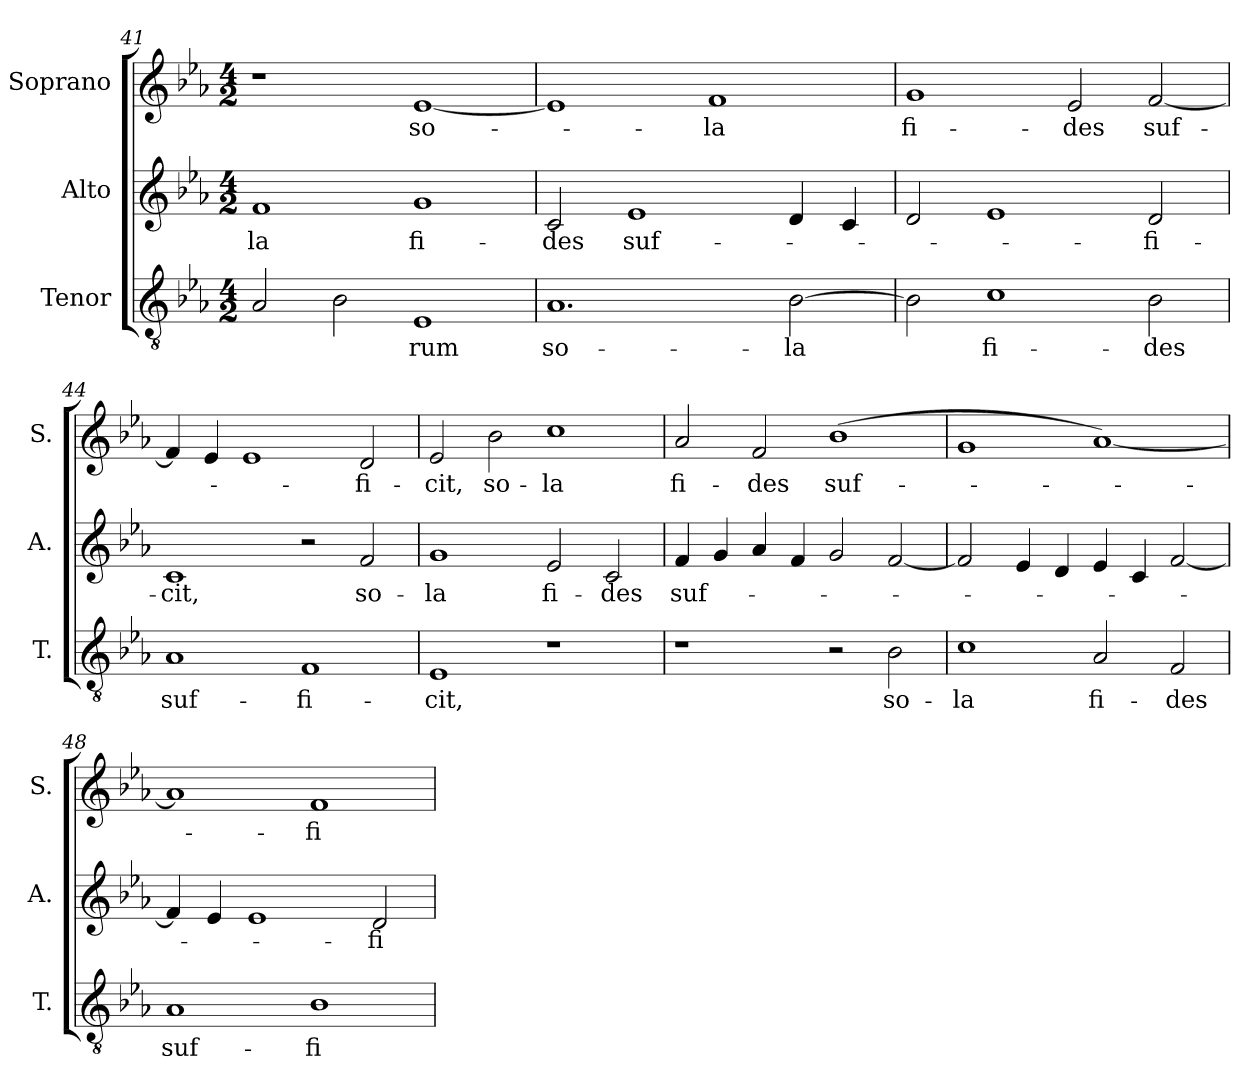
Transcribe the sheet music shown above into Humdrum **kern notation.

**kern	**text	**kern	**text	**kern	**text
*part3	*part3	*part2	*part2	*part1	*part1
*staff3	*staff3	*staff2	*staff2	*staff1	*staff1
*I"Tenor	*	*I"Alto	*	*I"Soprano	*
*I'T.	*	*I'A.	*	*I'S.	*
*clefGv2	*	*clefG2	*	*clefG2	*
*ITrd7c12	*	*	*	*	*
*k[b-e-a-]	*	*k[b-e-a-]	*	*k[b-e-a-]	*
*E-:	*	*E-:	*	*E-:	*
*M4/2	*	*M4/2	*	*M4/2	*
=41	=41	=41	=41	=41	=41
!	!	!	!LO:LY:b:color=#000000	!	!
2AA-i/	.	1fi	-la	1r	.
2BB-i\	.	.	.	.	.
!	!LO:LY:b:color=#000000	!	!	!	!
!	!	!	!LO:LY:b:color=#000000	!	!
!	!	!	!	!	!LO:LY:b:color=#000000
1EE-i	-rum	1gi	fi-	[1e-i	so-
=42	=42	=42	=42	=42	=42
!	!LO:LY:b:color=#000000	!	!	!	!
!	!	!	!LO:LY:b:color=#000000	!	!
1.AA-i	so-	2ci/	-des	1e-i]	.
!	!	!	!LO:LY:b:color=#000000	!	!
.	.	1e-i	suf-	.	.
!	!	!	!	!	!LO:LY:b:color=#000000
.	.	.	.	1fi	-la
!	!LO:LY:b:color=#000000	!	!	!	!
[2BB-i\	-la	4di/	.	.	.
.	.	4ci/	.	.	.
=43	=43	=43	=43	=43	=43
!	!	!	!	!	!LO:LY:b:color=#000000
2BB-i\]	.	2di/	.	1gi	fi-
!	!LO:LY:b:color=#000000	!	!	!	!
1Ci	fi-	1e-i	.	.	.
!	!	!	!	!	!LO:LY:b:color=#000000
.	.	.	.	2e-i/	-des
!	!LO:LY:b:color=#000000	!	!	!	!
!	!	!	!LO:LY:b:color=#000000	!	!
!	!	!	!	!	!LO:LY:b:color=#000000
2BB-i\	-des	2di/	-fi-	[2fi/	suf-
=44	=44	=44	=44	=44	=44
!	!LO:LY:b:color=#000000	!	!	!	!
!	!	!	!LO:LY:b:color=#000000	!	!
1AA-i	suf-	1ci	-cit,	4fi/]	.
.	.	.	.	4e-i/	.
.	.	.	.	1e-i	.
!	!LO:LY:b:color=#000000	!	!	!	!
1FFi	-fi-	2r	.	.	.
!	!	!	!LO:LY:b:color=#000000	!	!
!	!	!	!	!	!LO:LY:b:color=#000000
.	.	2fi/	so-	2di/	-fi-
=45	=45	=45	=45	=45	=45
!	!LO:LY:b:color=#000000	!	!	!	!
!	!	!	!LO:LY:b:color=#000000	!	!
!	!	!	!	!	!LO:LY:b:color=#000000
1EE-i	-cit,	1gi	-la	2e-i/	-cit,
!	!	!	!	!	!LO:LY:b:color=#000000
.	.	.	.	2b-i\	so-
!	!	!	!LO:LY:b:color=#000000	!	!
!	!	!	!	!	!LO:LY:b:color=#000000
1r	.	2e-i/	fi-	1cci	-la
!	!	!	!LO:LY:b:color=#000000	!	!
.	.	2ci/	-des	.	.
!!LO:LB:g=z
=46	=46	=46	=46	=46	=46
!	!	!	!LO:LY:b:color=#000000	!	!
!	!	!	!	!	!LO:LY:b:color=#000000
1r	.	4fi/	suf-	2a-i/	fi-
.	.	4gi/	.	.	.
!	!	!	!	!	!LO:LY:b:color=#000000
.	.	4a-i/	.	2fi/	-des
.	.	4fi/	.	.	.
!	!	!	!	!	!LO:LY:b:color=#000000
2r	.	2gi/	.	(1b-i	suf-
!	!LO:LY:b:color=#000000	!	!	!	!
2BB-i\	so-	[2fi/	.	.	.
=47	=47	=47	=47	=47	=47
!	!LO:LY:b:color=#000000	!	!	!	!
1Ci	-la	2fi/]	.	1gi	.
.	.	4e-i/	.	.	.
.	.	4di/	.	.	.
!	!LO:LY:b:color=#000000	!	!	!	!
2AA-i/	fi-	4e-i/	.	[1a-i)	.
.	.	4ci/	.	.	.
!	!LO:LY:b:color=#000000	!	!	!	!
2FFi/	-des	[2fi/	.	.	.
=48	=48	=48	=48	=48	=48
!	!LO:LY:b:color=#000000	!	!	!	!
1AA-i	suf-	4fi/]	.	1a-i]	.
.	.	4e-i/	.	.	.
.	.	1e-i	.	.	.
!	!LO:LY:b:color=#000000	!	!	!	!
!	!	!	!	!	!LO:LY:b:color=#000000
1BB-i	-fi-	.	.	1fi	-fi-
!	!	!	!LO:LY:b:color=#000000	!	!
.	.	2di/	-fi-	.	.
=	=	=	=	=	=
*-	*-	*-	*-	*-	*-
